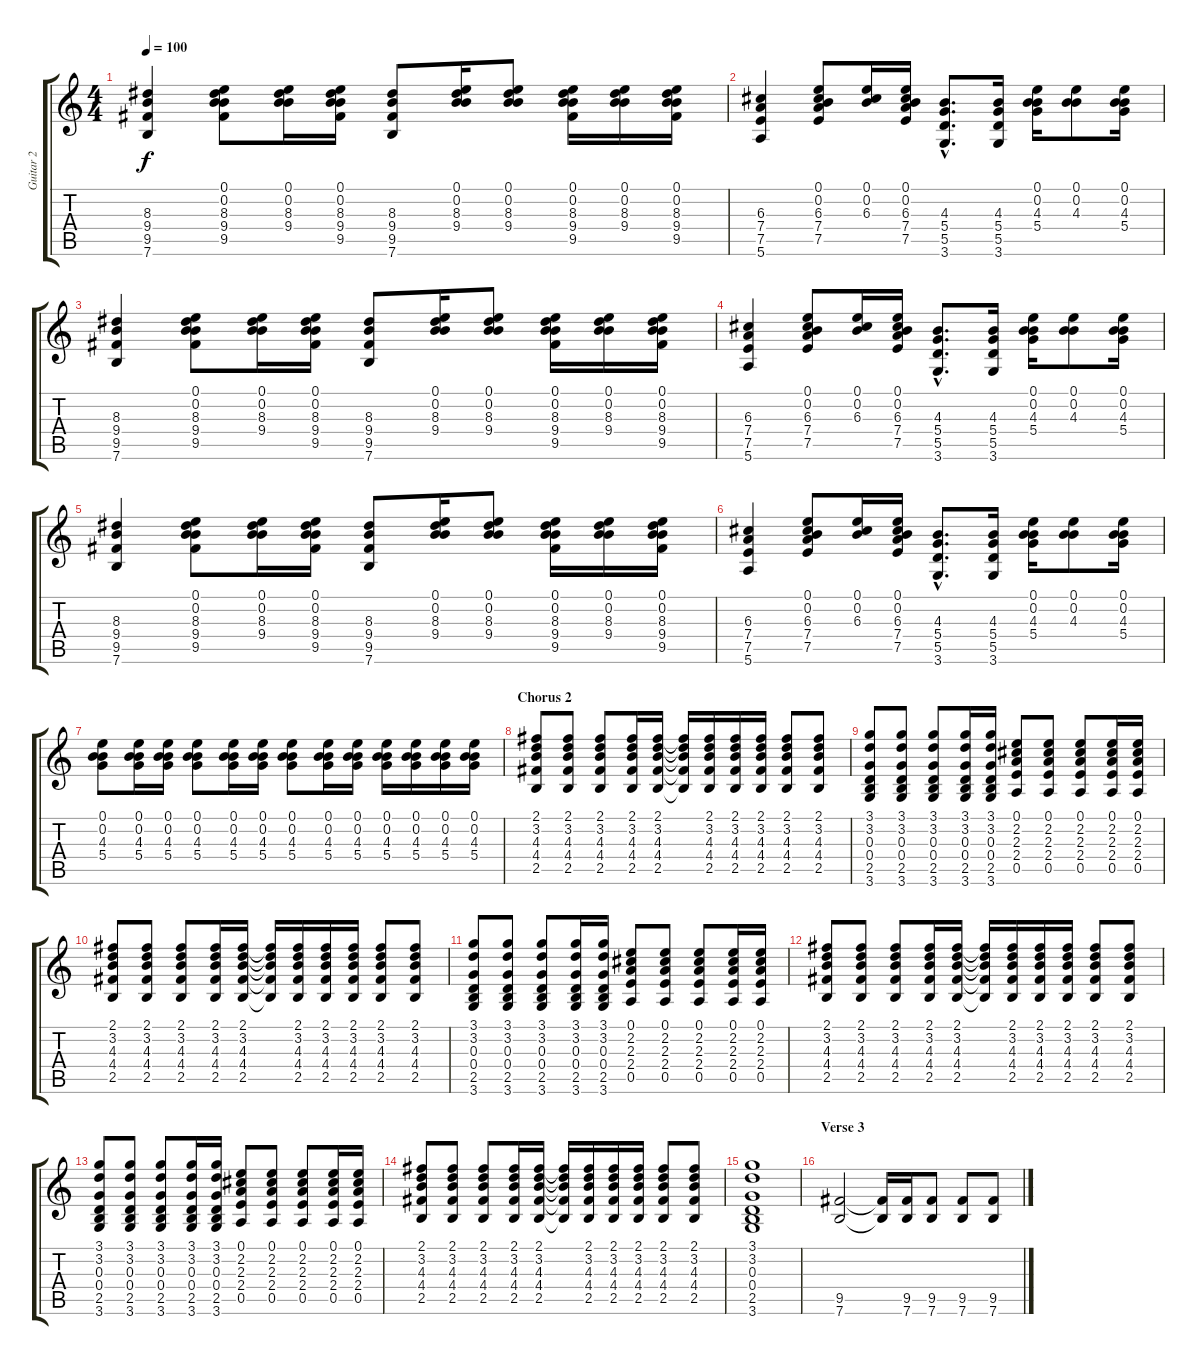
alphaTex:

\track ("Guitar 2" "Guitar 2") {instrument electricguitarjazz}
\staff {score tabs}
\tuning (E4 B3 G3 D3 A2 E2) {hide}
\ts (4 4)
\tempo 100
\clef g2
\ks c
(8.3 9.4 9.5 7.6).4{dy f} (0.1 0.2 8.3 9.4 9.5).8 (0.1 0.2 8.3 9.4).16 (0.1 0.2 8.3 9.4 9.5).16 (8.3 9.4 9.5 7.6).8 (0.1 0.2 8.3 9.4).16 (0.1 0.2 8.3 9.4).8 (0.1 0.2 8.3 9.4 9.5).16 (0.1 0.2 8.3 9.4).16 (0.1 0.2 8.3 9.4 9.5).16 |
(6.3 7.4 7.5 5.6).4 (0.1 0.2 6.3 7.4 7.5).8 (0.1 0.2 6.3).16 (0.1 0.2 6.3 7.4 7.5).16 (4.3{hac} 5.4{hac} 5.5{hac} 3.6{hac}).8{d} (4.3 5.4 5.5 3.6).16 (0.1 0.2 4.3 5.4).16 (0.1 0.2 4.3).8 (0.1 0.2 4.3 5.4).16 |
(8.3 9.4 9.5 7.6).4 (0.1 0.2 8.3 9.4 9.5).8 (0.1 0.2 8.3 9.4).16 (0.1 0.2 8.3 9.4 9.5).16 (8.3 9.4 9.5 7.6).8 (0.1 0.2 8.3 9.4).16 (0.1 0.2 8.3 9.4).8 (0.1 0.2 8.3 9.4 9.5).16 (0.1 0.2 8.3 9.4).16 (0.1 0.2 8.3 9.4 9.5).16 |
(6.3 7.4 7.5 5.6).4 (0.1 0.2 6.3 7.4 7.5).8 (0.1 0.2 6.3).16 (0.1 0.2 6.3 7.4 7.5).16 (4.3{hac} 5.4{hac} 5.5{hac} 3.6{hac}).8{d} (4.3 5.4 5.5 3.6).16 (0.1 0.2 4.3 5.4).16 (0.1 0.2 4.3).8 (0.1 0.2 4.3 5.4).16 |
(8.3 9.4 9.5 7.6).4 (0.1 0.2 8.3 9.4 9.5).8 (0.1 0.2 8.3 9.4).16 (0.1 0.2 8.3 9.4 9.5).16 (8.3 9.4 9.5 7.6).8 (0.1 0.2 8.3 9.4).16 (0.1 0.2 8.3 9.4).8 (0.1 0.2 8.3 9.4 9.5).16 (0.1 0.2 8.3 9.4).16 (0.1 0.2 8.3 9.4 9.5).16 |
(6.3 7.4 7.5 5.6).4 (0.1 0.2 6.3 7.4 7.5).8 (0.1 0.2 6.3).16 (0.1 0.2 6.3 7.4 7.5).16 (4.3{hac} 5.4{hac} 5.5{hac} 3.6{hac}).8{d} (4.3 5.4 5.5 3.6).16 (0.1 0.2 4.3 5.4).16 (0.1 0.2 4.3).8 (0.1 0.2 4.3 5.4).16 |
(0.1 0.2 4.3 5.4).8 (0.1 0.2 4.3 5.4).16 (0.1 0.2 4.3 5.4).16 (0.1 0.2 4.3 5.4).8 (0.1 0.2 4.3 5.4).16 (0.1 0.2 4.3 5.4).16 (0.1 0.2 4.3 5.4).8 (0.1 0.2 4.3 5.4).16 (0.1 0.2 4.3 5.4).16 (0.1 0.2 4.3 5.4).16 (0.1 0.2 4.3 5.4).16 (0.1 0.2 4.3 5.4).16 (0.1 0.2 4.3 5.4).16 |
\section ("" "Chorus 2")
(2.1 3.2 4.3 4.4 2.5).8 (2.1 3.2 4.3 4.4 2.5).8 (2.1 3.2 4.3 4.4 2.5).8 (2.1 3.2 4.3 4.4 2.5).16 (2.1 3.2 4.3 4.4 2.5).16 (2.1{t} 3.2{t} 4.3{t} 4.4{t} 2.5{t}).16 (2.1 3.2 4.3 4.4 2.5).16 (2.1 3.2 4.3 4.4 2.5).16 (2.1 3.2 4.3 4.4 2.5).16 (2.1 3.2 4.3 4.4 2.5).8 (2.1 3.2 4.3 4.4 2.5).8 |
(3.1 3.2 0.3 0.4 2.5 3.6).8 (3.1 3.2 0.3 0.4 2.5 3.6).8 (3.1 3.2 0.3 0.4 2.5 3.6).8 (3.1 3.2 0.3 0.4 2.5 3.6).16 (3.1 3.2 0.3 0.4 2.5 3.6).16 (0.1 2.2 2.3 2.4 0.5).8 (0.1 2.2 2.3 2.4 0.5).8 (0.1 2.2 2.3 2.4 0.5).8 (0.1 2.2 2.3 2.4 0.5).16 (0.1 2.2 2.3 2.4 0.5).16 |
(2.1 3.2 4.3 4.4 2.5).8 (2.1 3.2 4.3 4.4 2.5).8 (2.1 3.2 4.3 4.4 2.5).8 (2.1 3.2 4.3 4.4 2.5).16 (2.1 3.2 4.3 4.4 2.5).16 (2.1{t} 3.2{t} 4.3{t} 4.4{t} 2.5{t}).16 (2.1 3.2 4.3 4.4 2.5).16 (2.1 3.2 4.3 4.4 2.5).16 (2.1 3.2 4.3 4.4 2.5).16 (2.1 3.2 4.3 4.4 2.5).8 (2.1 3.2 4.3 4.4 2.5).8 |
(3.1 3.2 0.3 0.4 2.5 3.6).8 (3.1 3.2 0.3 0.4 2.5 3.6).8 (3.1 3.2 0.3 0.4 2.5 3.6).8 (3.1 3.2 0.3 0.4 2.5 3.6).16 (3.1 3.2 0.3 0.4 2.5 3.6).16 (0.1 2.2 2.3 2.4 0.5).8 (0.1 2.2 2.3 2.4 0.5).8 (0.1 2.2 2.3 2.4 0.5).8 (0.1 2.2 2.3 2.4 0.5).16 (0.1 2.2 2.3 2.4 0.5).16 |
(2.1 3.2 4.3 4.4 2.5).8 (2.1 3.2 4.3 4.4 2.5).8 (2.1 3.2 4.3 4.4 2.5).8 (2.1 3.2 4.3 4.4 2.5).16 (2.1 3.2 4.3 4.4 2.5).16 (2.1{t} 3.2{t} 4.3{t} 4.4{t} 2.5{t}).16 (2.1 3.2 4.3 4.4 2.5).16 (2.1 3.2 4.3 4.4 2.5).16 (2.1 3.2 4.3 4.4 2.5).16 (2.1 3.2 4.3 4.4 2.5).8 (2.1 3.2 4.3 4.4 2.5).8 |
(3.1 3.2 0.3 0.4 2.5 3.6).8 (3.1 3.2 0.3 0.4 2.5 3.6).8 (3.1 3.2 0.3 0.4 2.5 3.6).8 (3.1 3.2 0.3 0.4 2.5 3.6).16 (3.1 3.2 0.3 0.4 2.5 3.6).16 (0.1 2.2 2.3 2.4 0.5).8 (0.1 2.2 2.3 2.4 0.5).8 (0.1 2.2 2.3 2.4 0.5).8 (0.1 2.2 2.3 2.4 0.5).16 (0.1 2.2 2.3 2.4 0.5).16 |
(2.1 3.2 4.3 4.4 2.5).8 (2.1 3.2 4.3 4.4 2.5).8 (2.1 3.2 4.3 4.4 2.5).8 (2.1 3.2 4.3 4.4 2.5).16 (2.1 3.2 4.3 4.4 2.5).16 (2.1{t} 3.2{t} 4.3{t} 4.4{t} 2.5{t}).16 (2.1 3.2 4.3 4.4 2.5).16 (2.1 3.2 4.3 4.4 2.5).16 (2.1 3.2 4.3 4.4 2.5).16 (2.1 3.2 4.3 4.4 2.5).8 (2.1 3.2 4.3 4.4 2.5).8 |
(3.1 3.2 0.3 0.4 2.5 3.6).1 |
\section ("" "Verse 3")
(9.5 7.6).2{instrument overdrivenguitar} (9.5{t} 7.6{t}).16 (9.5 7.6).16 (9.5 7.6).8 (9.5 7.6).8 (9.5 7.6).8
